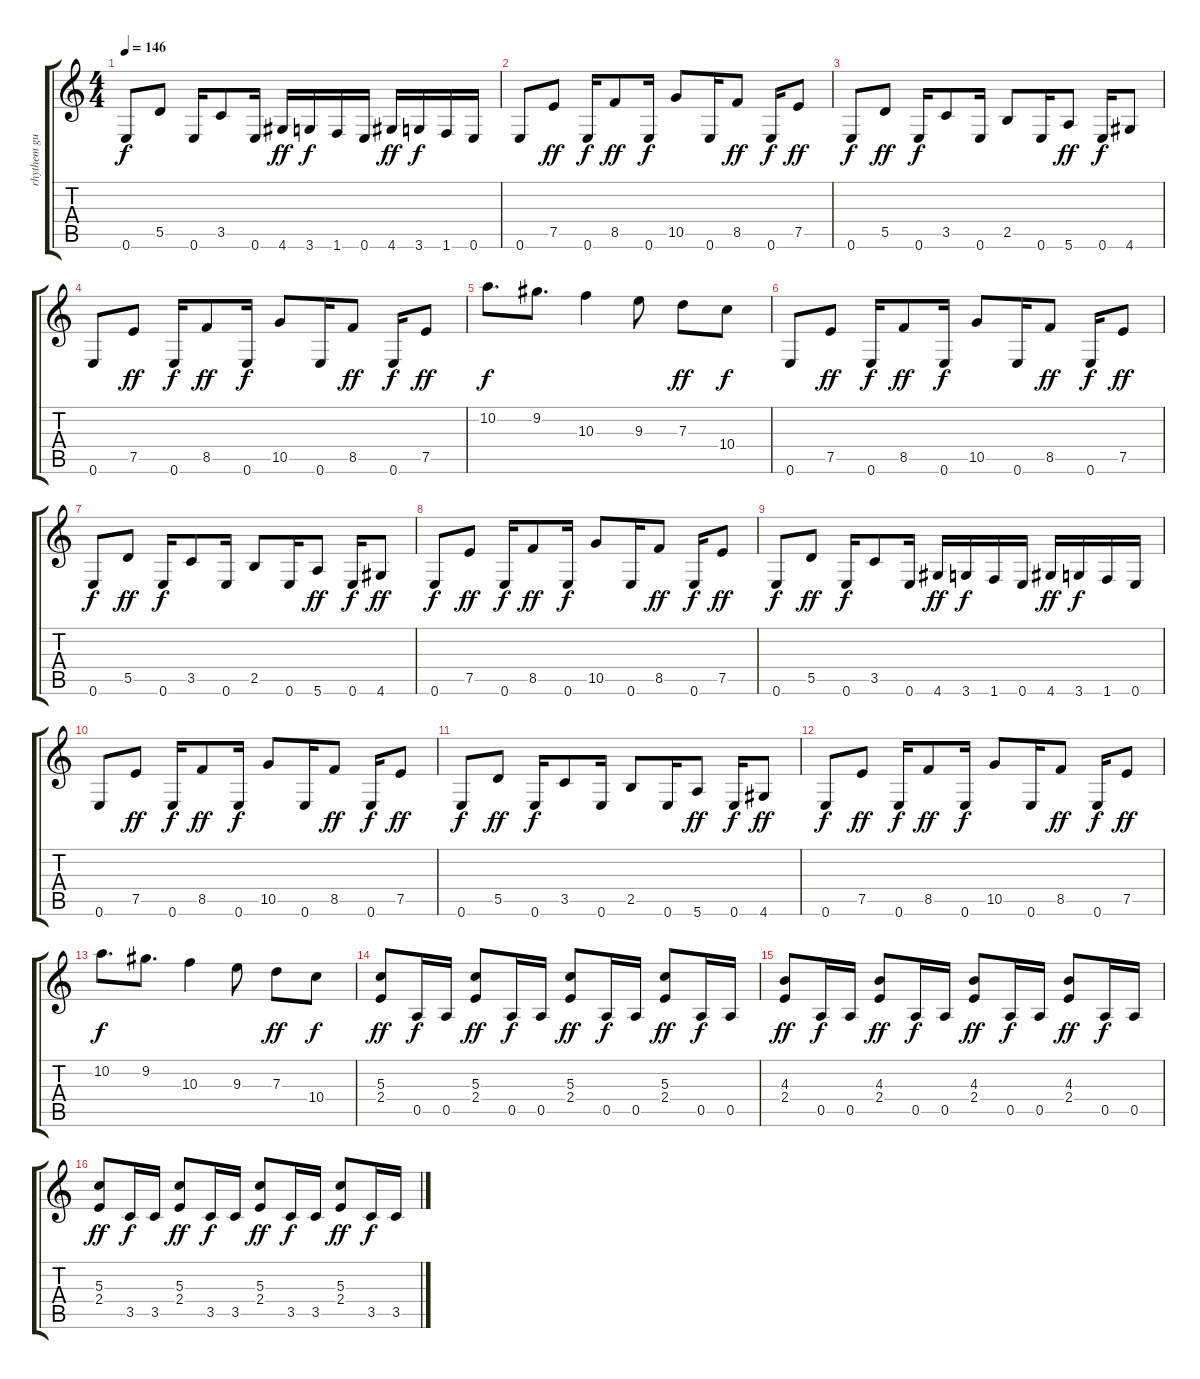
\track ("rhythem guitar" "rhythem gu") {instrument distortionguitar}
\staff {score tabs}
\tuning (E4 B3 G3 D3 A2 E2) {hide}
\ts (4 4)
\tempo 146
\clef g2
\ks c
0.6.8{dy f} 5.5.8 0.6.16 3.5.8 0.6.16 4.6.16{dy ff} 3.6.16{dy f} 1.6.16 0.6.16 4.6.16{dy ff} 3.6.16{dy f} 1.6.16 0.6.16 |
0.6.8 7.5.8{dy ff} 0.6.16{dy f} 8.5.8{dy ff} 0.6.16{dy f} 10.5.8 0.6.16 8.5.8{dy ff} 0.6.16{dy f} 7.5.8{dy ff} |
0.6.8{dy f} 5.5.8{dy ff} 0.6.16{dy f} 3.5.8 0.6.16 2.5.8 0.6.16 5.6.8{dy ff} 0.6.16{dy f} 4.6.8 |
0.6.8 7.5.8{dy ff} 0.6.16{dy f} 8.5.8{dy ff} 0.6.16{dy f} 10.5.8 0.6.16 8.5.8{dy ff} 0.6.16{dy f} 7.5.8{dy ff} |
10.2.8{d dy f} 9.2.8{d} 10.3.4 9.3.8 7.3.8{dy ff} 10.4.8{dy f} |
0.6.8 7.5.8{dy ff} 0.6.16{dy f} 8.5.8{dy ff} 0.6.16{dy f} 10.5.8 0.6.16 8.5.8{dy ff} 0.6.16{dy f} 7.5.8{dy ff} |
0.6.8{dy f} 5.5.8{dy ff} 0.6.16{dy f} 3.5.8 0.6.16 2.5.8 0.6.16 5.6.8{dy ff} 0.6.16{dy f} 4.6.8{dy ff} |
0.6.8{dy f} 7.5.8{dy ff} 0.6.16{dy f} 8.5.8{dy ff} 0.6.16{dy f} 10.5.8 0.6.16 8.5.8{dy ff} 0.6.16{dy f} 7.5.8{dy ff} |
0.6.8{dy f} 5.5.8{dy ff} 0.6.16{dy f} 3.5.8 0.6.16 4.6.16{dy ff} 3.6.16{dy f} 1.6.16 0.6.16 4.6.16{dy ff} 3.6.16{dy f} 1.6.16 0.6.16 |
0.6.8 7.5.8{dy ff} 0.6.16{dy f} 8.5.8{dy ff} 0.6.16{dy f} 10.5.8 0.6.16 8.5.8{dy ff} 0.6.16{dy f} 7.5.8{dy ff} |
0.6.8{dy f} 5.5.8{dy ff} 0.6.16{dy f} 3.5.8 0.6.16 2.5.8 0.6.16 5.6.8{dy ff} 0.6.16{dy f} 4.6.8{dy ff} |
0.6.8{dy f} 7.5.8{dy ff} 0.6.16{dy f} 8.5.8{dy ff} 0.6.16{dy f} 10.5.8 0.6.16 8.5.8{dy ff} 0.6.16{dy f} 7.5.8{dy ff} |
10.2.8{d dy f} 9.2.8{d} 10.3.4 9.3.8 7.3.8{dy ff} 10.4.8{dy f} |
(5.3 2.4).8{dy ff} 0.5.16{dy f} 0.5.16 (5.3 2.4).8{dy ff} 0.5.16{dy f} 0.5.16 (5.3 2.4).8{dy ff} 0.5.16{dy f} 0.5.16 (5.3 2.4).8{dy ff} 0.5.16{dy f} 0.5.16 |
(4.3 2.4).8{dy ff} 0.5.16{dy f} 0.5.16 (4.3 2.4).8{dy ff} 0.5.16{dy f} 0.5.16 (4.3 2.4).8{dy ff} 0.5.16{dy f} 0.5.16 (4.3 2.4).8{dy ff} 0.5.16{dy f} 0.5.16 |
(5.3 2.4).8{dy ff} 3.5.16{dy f} 3.5.16 (5.3 2.4).8{dy ff} 3.5.16{dy f} 3.5.16 (5.3 2.4).8{dy ff} 3.5.16{dy f} 3.5.16 (5.3 2.4).8{dy ff} 3.5.16{dy f} 3.5.16
